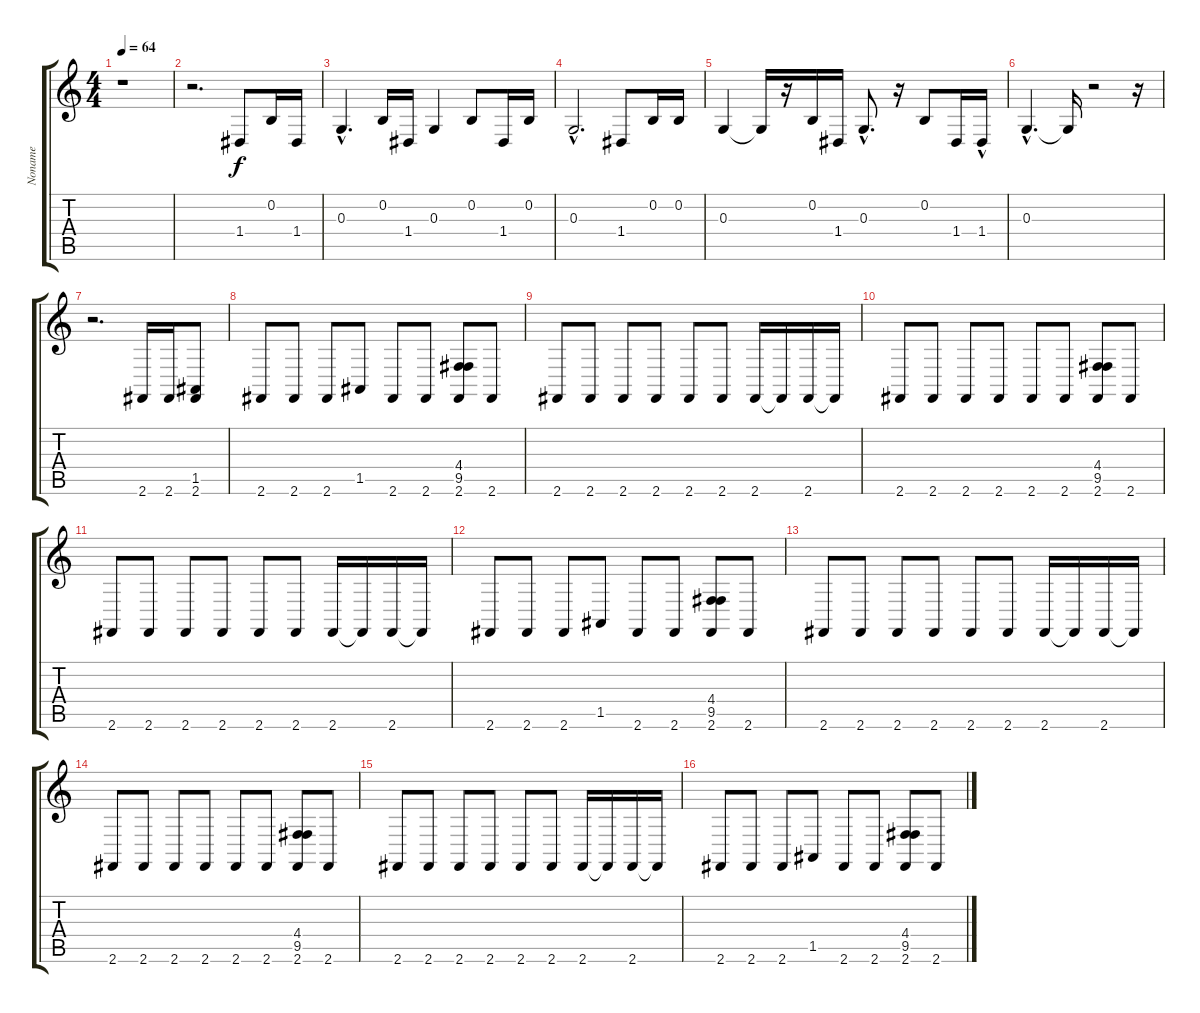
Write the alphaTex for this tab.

\track ("Noname" "Noname") {instrument acousticgrandpiano}
\staff {score tabs}
\tuning (E4 B3 G3 D3 A2 E2) {hide}
\ts (4 4)
\tempo 64
\clef g2
\ks c
r.1{dy f instrument acousticgrandpiano} |
r.2{d} 1.4.8 0.2.16 1.4.16 |
0.3{hac}.4{d} 0.2.16 1.4.16 0.3.4 0.2.8 1.4.16 0.2.16 |
0.3{hac}.2{d} 1.4.8 0.2.16 0.2.16 |
0.3.4 0.3{t}.16 r.16 0.2.16 1.4.16 0.3{hac}.8{d} r.16 0.2.8 1.4.16 1.4{hac}.16 |
0.3{hac}.4{d} 0.3{t}.16 r.2 r.16 |
r.2{d} 2.6.16 2.6.16 (1.5 2.6).8 |
2.6.8{instrument acousticgrandpiano} 2.6.8 2.6.8 1.5.8 2.6.8 2.6.8 (4.4 9.5 2.6).8 2.6.8 |
2.6.8 2.6.8 2.6.8 2.6.8 2.6.8 2.6.8 2.6.16 2.6{t}.16 2.6.16 2.6{t}.16 |
2.6.8 2.6.8 2.6.8 2.6.8 2.6.8 2.6.8 (4.4 9.5 2.6).8 2.6.8 |
2.6.8 2.6.8 2.6.8 2.6.8 2.6.8 2.6.8 2.6.16 2.6{t}.16 2.6.16 2.6{t}.16 |
2.6.8{instrument acousticgrandpiano} 2.6.8 2.6.8 1.5.8 2.6.8 2.6.8 (4.4 9.5 2.6).8 2.6.8 |
2.6.8 2.6.8 2.6.8 2.6.8 2.6.8 2.6.8 2.6.16 2.6{t}.16 2.6.16 2.6{t}.16 |
2.6.8 2.6.8 2.6.8 2.6.8 2.6.8 2.6.8 (4.4 9.5 2.6).8 2.6.8 |
2.6.8 2.6.8 2.6.8 2.6.8 2.6.8 2.6.8 2.6.16 2.6{t}.16 2.6.16 2.6{t}.16 |
2.6.8{instrument acousticgrandpiano} 2.6.8 2.6.8 1.5.8 2.6.8 2.6.8 (4.4 9.5 2.6).8 2.6.8
